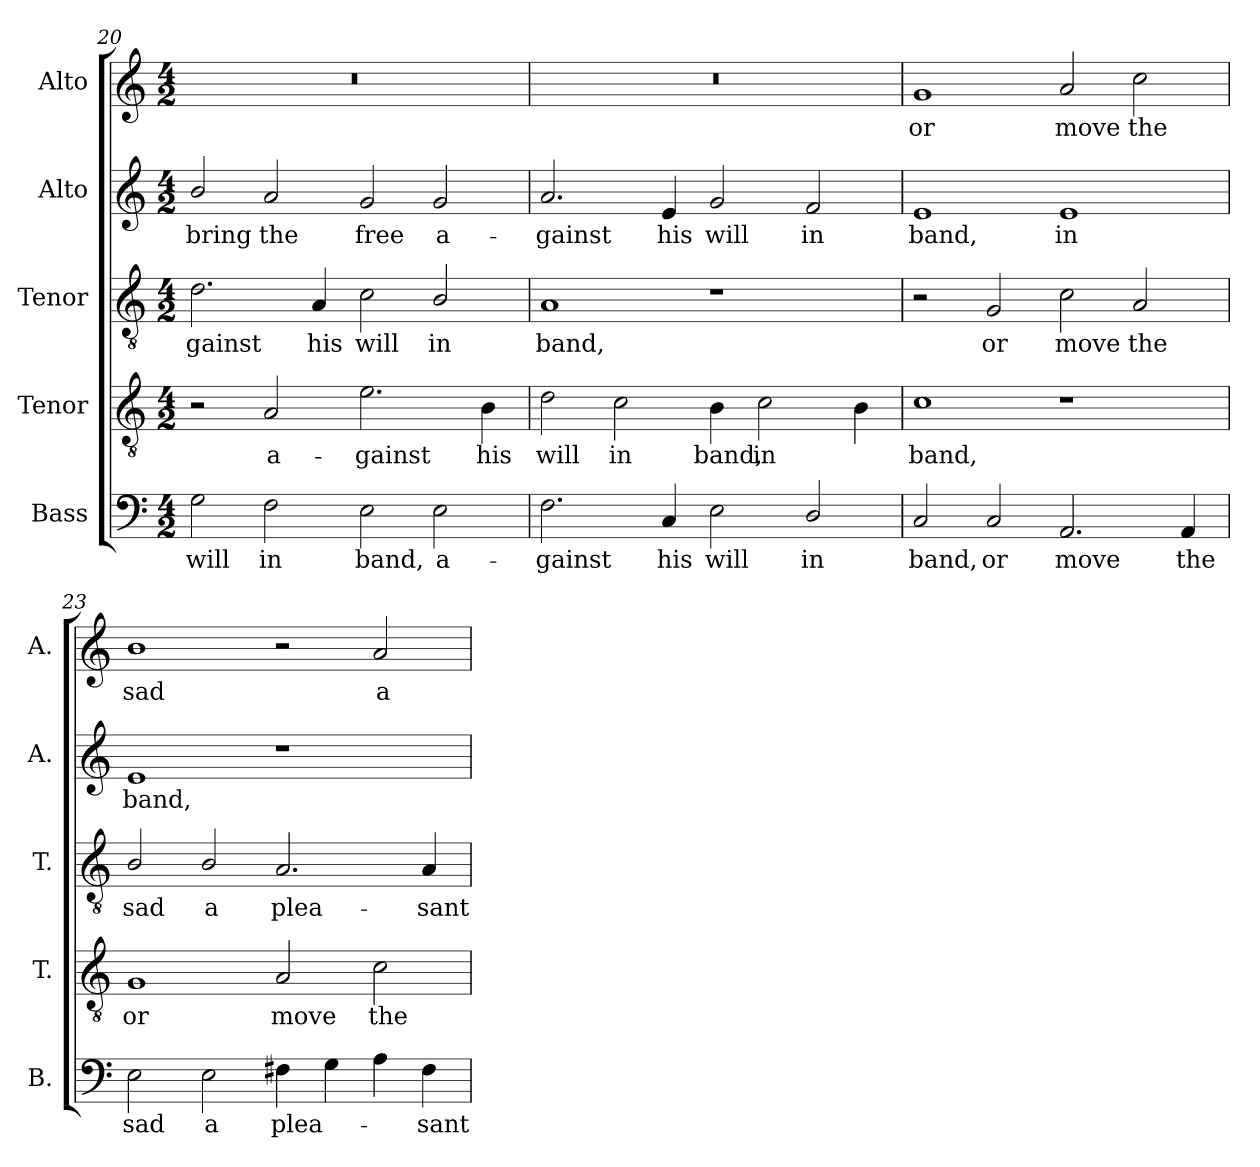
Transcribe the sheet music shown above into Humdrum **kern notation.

**kern	**text	**kern	**text	**kern	**text	**kern	**text	**kern	**text
*part5	*part5	*part4	*part4	*part3	*part3	*part2	*part2	*part1	*part1
*staff5	*staff5	*staff4	*staff4	*staff3	*staff3	*staff2	*staff2	*staff1	*staff1
*I"Bass	*	*I"Tenor	*	*I"Tenor	*	*I"Alto	*	*I"Alto	*
*I'B.	*	*I'T.	*	*I'T.	*	*I'A.	*	*I'A.	*
*clefF4	*	*clefGv2	*	*clefGv2	*	*clefG2	*	*clefG2	*
*	*	*ITrd7c12	*	*ITrd7c12	*	*	*	*	*
*k[]	*	*k[]	*	*k[]	*	*k[]	*	*k[]	*
*C:	*	*C:	*	*C:	*	*C:	*	*C:	*
*M4/2	*	*M4/2	*	*M4/2	*	*M4/2	*	*M4/2	*
=20	=20	=20	=20	=20	=20	=20	=20	=20	=20
!	!LO:LY:b:color=#000000	!	!	!	!	!	!	!	!
!	!	!	!	!	!LO:LY:b:color=#000000	!	!	!	!
!	!	!	!	!	!	!	!LO:LY:b:color=#000000	!LO:N:vis=1	!
2Gi\	will	2r	.	2.Di\	-gainst	2bi/	bring	0r	.
!	!LO:LY:b:color=#000000	!	!	!	!	!	!	!	!
!	!	!	!LO:LY:b:color=#000000	!	!	!	!	!	!
!	!	!	!	!	!	!	!LO:LY:b:color=#000000	!	!
2Fi\	in	2AAi/	a-	.	.	2ai/	the	.	.
!	!	!	!	!	!LO:LY:b:color=#000000	!	!	!	!
.	.	.	.	4AAi/	his	.	.	.	.
!	!LO:LY:b:color=#000000	!	!	!	!	!	!	!	!
!	!	!	!LO:LY:b:color=#000000	!	!	!	!	!	!
!	!	!	!	!	!LO:LY:b:color=#000000	!	!	!	!
!	!	!	!	!	!	!	!LO:LY:b:color=#000000	!	!
2Ei\	band,	2.Ei\	-gainst	2Ci\	will	2gi/	free	.	.
!	!LO:LY:b:color=#000000	!	!	!	!	!	!	!	!
!	!	!	!	!	!LO:LY:b:color=#000000	!	!	!	!
!	!	!	!	!	!	!	!LO:LY:b:color=#000000	!	!
2Ei\	a-	.	.	2BBi/	in	2gi/	a-	.	.
!	!	!	!LO:LY:b:color=#000000	!	!	!	!	!	!
.	.	4BBi\	his	.	.	.	.	.	.
!!LO:LB:g=z
=21	=21	=21	=21	=21	=21	=21	=21	=21	=21
!	!LO:LY:b:color=#000000	!	!	!	!	!	!	!	!
!	!	!	!LO:LY:b:color=#000000	!	!	!	!	!	!
!	!	!	!	!	!LO:LY:b:color=#000000	!	!	!	!
!	!	!	!	!	!	!	!LO:LY:b:color=#000000	!LO:N:vis=1	!
2.Fi\	-gainst	2Di\	will	1AAi	band,	2.ai/	-gainst	0r	.
!	!	!	!LO:LY:b:color=#000000	!	!	!	!	!	!
.	.	2Ci\	in	.	.	.	.	.	.
!	!LO:LY:b:color=#000000	!	!	!	!	!	!	!	!
!	!	!	!	!	!	!	!LO:LY:b:color=#000000	!	!
4Ci/	his	.	.	.	.	4ei/	his	.	.
!	!LO:LY:b:color=#000000	!	!	!	!	!	!	!	!
!	!	!	!LO:LY:b:color=#000000	!	!	!	!	!	!
!	!	!	!	!	!	!	!LO:LY:b:color=#000000	!	!
2Ei\	will	4BBi\	band,	1r	.	2gi/	will	.	.
!	!	!	!LO:LY:b:color=#000000	!	!	!	!	!	!
.	.	2Ci\	in	.	.	.	.	.	.
!	!LO:LY:b:color=#000000	!	!	!	!	!	!	!	!
!	!	!	!	!	!	!	!LO:LY:b:color=#000000	!	!
2Di/	in	.	.	.	.	2fi/	in	.	.
.	.	4BBi\	.	.	.	.	.	.	.
=22	=22	=22	=22	=22	=22	=22	=22	=22	=22
!	!LO:LY:b:color=#000000	!	!	!	!	!	!	!	!
!	!	!	!LO:LY:b:color=#000000	!	!	!	!	!	!
!	!	!	!	!	!	!	!LO:LY:b:color=#000000	!	!
!	!	!	!	!	!	!	!	!	!LO:LY:b:color=#000000
2Ci/	band,	1Ci	band,	2r	.	1ei	band,	1gi	or
!	!LO:LY:b:color=#000000	!	!	!	!	!	!	!	!
!	!	!	!	!	!LO:LY:b:color=#000000	!	!	!	!
2Ci/	or	.	.	2GGi/	or	.	.	.	.
!	!LO:LY:b:color=#000000	!	!	!	!	!	!	!	!
!	!	!	!	!	!LO:LY:b:color=#000000	!	!	!	!
!	!	!	!	!	!	!	!LO:LY:b:color=#000000	!	!
!	!	!	!	!	!	!	!	!	!LO:LY:b:color=#000000
2.AAi/	move	1r	.	2Ci\	move	1ei	in	2ai/	move
!	!	!	!	!	!LO:LY:b:color=#000000	!	!	!	!
!	!	!	!	!	!	!	!	!	!LO:LY:b:color=#000000
.	.	.	.	2AAi/	the	.	.	2cci\	the
!	!LO:LY:b:color=#000000	!	!	!	!	!	!	!	!
4AAi/	the	.	.	.	.	.	.	.	.
=23	=23	=23	=23	=23	=23	=23	=23	=23	=23
!	!LO:LY:b:color=#000000	!	!	!	!	!	!	!	!
!	!	!	!LO:LY:b:color=#000000	!	!	!	!	!	!
!	!	!	!	!	!LO:LY:b:color=#000000	!	!	!	!
!	!	!	!	!	!	!	!LO:LY:b:color=#000000	!	!
!	!	!	!	!	!	!	!	!	!LO:LY:b:color=#000000
2Ei\	sad	1GGi	or	2BBi/	sad	1ei	band,	1bi	sad
!	!LO:LY:b:color=#000000	!	!	!	!	!	!	!	!
!	!	!	!	!	!LO:LY:b:color=#000000	!	!	!	!
2Ei\	a	.	.	2BBi/	a	.	.	.	.
!	!LO:LY:b:color=#000000	!	!	!	!	!	!	!	!
!	!	!	!LO:LY:b:color=#000000	!	!	!	!	!	!
!	!	!	!	!	!LO:LY:b:color=#000000	!	!	!	!
4F#Xi\	plea-	2AAi/	move	2.AAi/	plea-	1r	.	2r	.
4Gi\	.	.	.	.	.	.	.	.	.
!	!	!	!LO:LY:b:color=#000000	!	!	!	!	!	!
!	!	!	!	!	!	!	!	!	!LO:LY:b:color=#000000
4Ai\	.	2Ci\	the	.	.	.	.	2ai/	a
!	!LO:LY:b:color=#000000	!	!	!	!	!	!	!	!
!	!	!	!	!	!LO:LY:b:color=#000000	!	!	!	!
4F#i\	-sant	.	.	4AAi/	-sant	.	.	.	.
=	=	=	=	=	=	=	=	=	=
*-	*-	*-	*-	*-	*-	*-	*-	*-	*-
